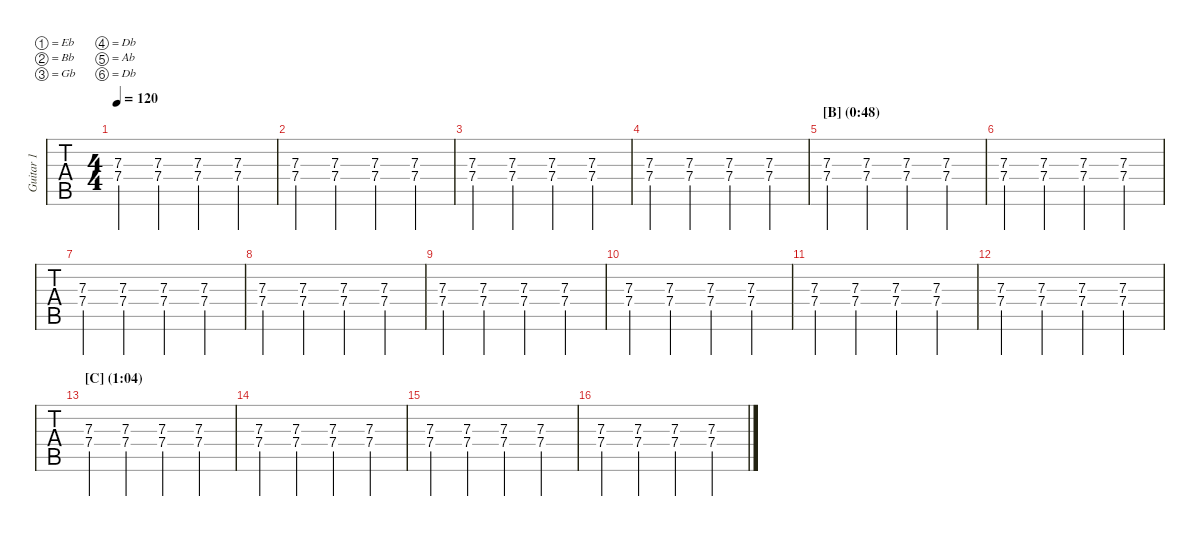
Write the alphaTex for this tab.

\defaultSystemsLayout 4
\hideDynamics
\bracketExtendMode nobrackets
\multiTrackTrackNamePolicy allsystems
\firstSystemTrackNameMode fullname
\otherSystemsTrackNameMode fullname
\otherSystemsTrackNameOrientation horizontal
\track ("Guitar 1" "Guitar 1") {instrument overdrivenguitar}
\staff {tabs}
\tuning (Eb4 Bb3 Gb3 Db3 Ab2 Db2)
\ts (4 4)
\scale
1.02371
\tempo 120
\accidentals auto
\clef g2
\ottava regular
\simile none
\ks aminor
(7.3{st acc x} 7.4{st acc x}).4{dy mf} (7.3{st acc x} 7.4{st acc x}).4 (7.3{st acc x} 7.4{st acc x}).4 (7.3{st acc x} 7.4{st acc x}).4 |
\scale
0.976292 (7.3{st acc x} 7.4{st acc x}).4 (7.3{st acc x} 7.4{st acc x}).4 (7.3{st acc x} 7.4{st acc x}).4 (7.3{st acc x} 7.4{st acc x}).4 |
\scale
1.02152 (7.3{st acc x} 7.4{st acc x}).4 (7.3{st acc x} 7.4{st acc x}).4 (7.3{st acc x} 7.4{st acc x}).4 (7.3{st acc x} 7.4{st acc x}).4 |
\scale
0.978481 (7.3{st acc x} 7.4{st acc x}).4 (7.3{st acc x} 7.4{st acc x}).4 (7.3{st acc x} 7.4{st acc x}).4 (7.3{st acc x} 7.4{st acc x}).4 |
\section ("B" "(0:48)")
\scale
1.02355 (7.3{st acc x} 7.4{st acc x}).4 (7.3{st acc x} 7.4{st acc x}).4 (7.3{st acc x} 7.4{st acc x}).4 (7.3{st acc x} 7.4{st acc x}).4 |
\scale
0.976451 (7.3{st acc x} 7.4{st acc x}).4 (7.3{st acc x} 7.4{st acc x}).4 (7.3{st acc x} 7.4{st acc x}).4 (7.3{st acc x} 7.4{st acc x}).4 |
\scale
1.02133 (7.3{st acc x} 7.4{st acc x}).4 (7.3{st acc x} 7.4{st acc x}).4 (7.3{st acc x} 7.4{st acc x}).4 (7.3{st acc x} 7.4{st acc x}).4 |
\scale
0.97867 (7.3{st acc x} 7.4{st acc x}).4 (7.3{st acc x} 7.4{st acc x}).4 (7.3{st acc x} 7.4{st acc x}).4 (7.3{st acc x} 7.4{st acc x}).4 |
\scale
1.02371 (7.3{st acc x} 7.4{st acc x}).4 (7.3{st acc x} 7.4{st acc x}).4 (7.3{st acc x} 7.4{st acc x}).4 (7.3{st acc x} 7.4{st acc x}).4 |
\scale
0.976292 (7.3{st acc x} 7.4{st acc x}).4 (7.3{st acc x} 7.4{st acc x}).4 (7.3{st acc x} 7.4{st acc x}).4 (7.3{st acc x} 7.4{st acc x}).4 |
\scale
1.02152 (7.3{st acc x} 7.4{st acc x}).4 (7.3{st acc x} 7.4{st acc x}).4 (7.3{st acc x} 7.4{st acc x}).4 (7.3{st acc x} 7.4{st acc x}).4 |
\scale
0.978481 (7.3{st acc x} 7.4{st acc x}).4 (7.3{st acc x} 7.4{st acc x}).4 (7.3{st acc x} 7.4{st acc x}).4 (7.3{st acc x} 7.4{st acc x}).4 |
\section ("C" "(1:04)")
\scale
1.01309 (7.3{st acc x} 7.4{st acc x}).4 (7.3{st acc x} 7.4{st acc x}).4 (7.3{st acc x} 7.4{st acc x}).4 (7.3{st acc x} 7.4{st acc x}).4 |
\scale
0.991453 (7.3{st acc x} 7.4{st acc x}).4 (7.3{st acc x} 7.4{st acc x}).4 (7.3{st acc x} 7.4{st acc x}).4 (7.3{st acc x} 7.4{st acc x}).4 |
\scale
0.995453 (7.3{st acc x} 7.4{st acc x}).4 (7.3{st acc x} 7.4{st acc x}).4 (7.3{st acc x} 7.4{st acc x}).4 (7.3{st acc x} 7.4{st acc x}).4 |
\scale
1.01045 (7.3{st acc x} 7.4{st acc x}).4 (7.3{st acc x} 7.4{st acc x}).4 (7.3{st acc x} 7.4{st acc x}).4 (7.3{st acc x} 7.4{st acc x}).4
